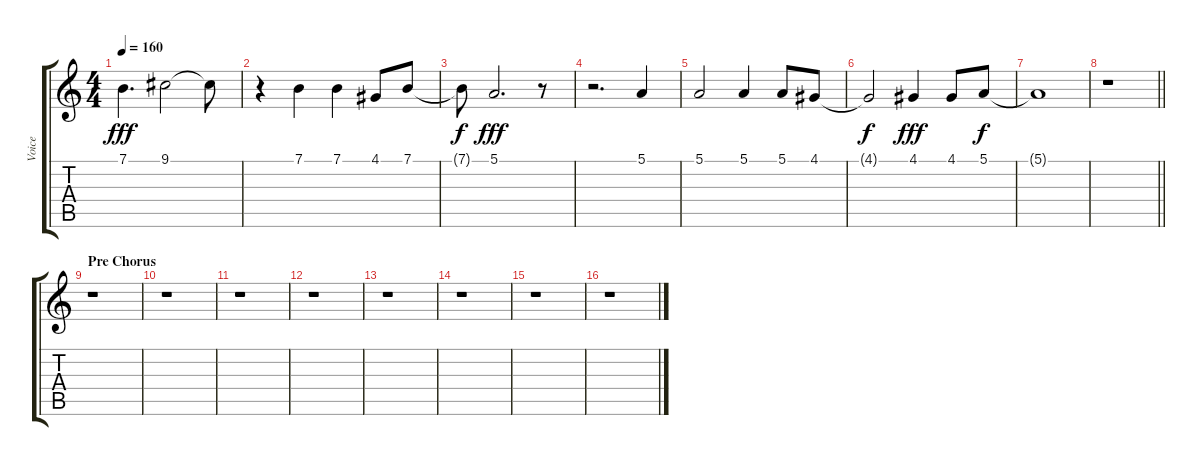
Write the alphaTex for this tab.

\track ("Voice" "Voice") {instrument sopranosax}
\staff {score tabs}
\tuning (E4 B3 G3 D3 A2 E2) {hide}
\ts (4 4)
\tempo 160
\clef g2
\ks c
7.1.4{d dy fff} 9.1.2 9.1{t}.8 |
r.4 7.1.4 7.1.4 4.1.8 7.1.8 |
7.1{t}.8{dy f} 5.1.2{d dy fff} r.8 |
r.2{d} 5.1.4 |
5.1.2 5.1.4 5.1.8 4.1.8 |
4.1{t}.2{dy f} 4.1.4{dy fff} 4.1.8 5.1.8{dy f} |
5.1{t}.1 |
\barLineRight lightlight
r.1 |
\section ("" "Pre Chorus")
r.1 |
r.1 |
r.1 |
r.1 |
r.1 |
r.1 |
r.1 |
r.1
